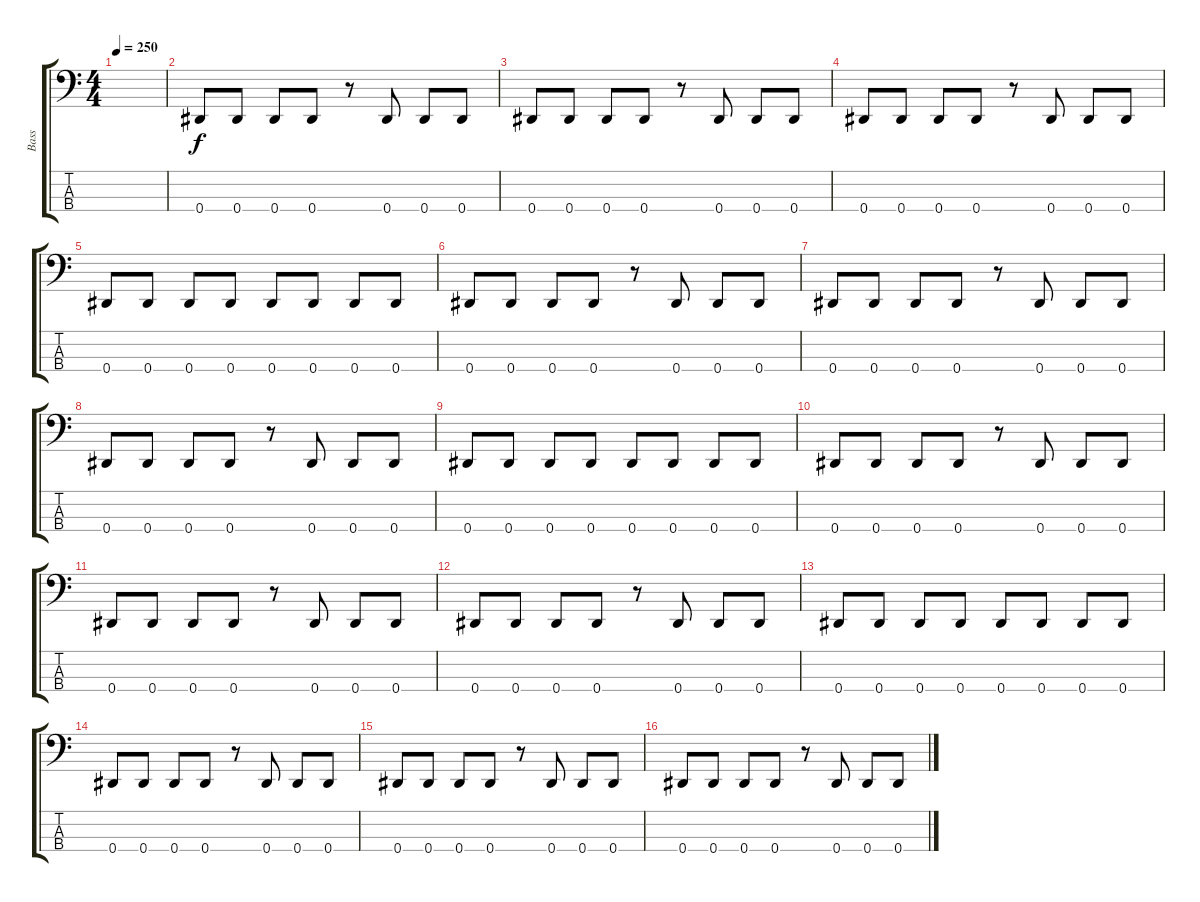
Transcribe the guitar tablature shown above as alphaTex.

\track ("Bass" "Bass") {instrument electricbassfinger}
\staff {score tabs}
\tuning (Gb2 Db2 Ab1 Eb1) {hide}
\ts (4 4)
\tempo 250
\clef f4
\ks c
|
0.4.8 0.4.8 0.4.8 0.4.8 r.8 0.4.8 0.4.8 0.4.8 |
0.4.8 0.4.8 0.4.8 0.4.8 r.8 0.4.8 0.4.8 0.4.8 |
0.4.8 0.4.8 0.4.8 0.4.8 r.8 0.4.8 0.4.8 0.4.8 |
0.4.8 0.4.8 0.4.8 0.4.8 0.4.8 0.4.8 0.4.8 0.4.8 |
0.4.8 0.4.8 0.4.8 0.4.8 r.8 0.4.8 0.4.8 0.4.8 |
0.4.8 0.4.8 0.4.8 0.4.8 r.8 0.4.8 0.4.8 0.4.8 |
0.4.8 0.4.8 0.4.8 0.4.8 r.8 0.4.8 0.4.8 0.4.8 |
0.4.8 0.4.8 0.4.8 0.4.8 0.4.8 0.4.8 0.4.8 0.4.8 |
0.4.8 0.4.8 0.4.8 0.4.8 r.8 0.4.8 0.4.8 0.4.8 |
0.4.8 0.4.8 0.4.8 0.4.8 r.8 0.4.8 0.4.8 0.4.8 |
0.4.8 0.4.8 0.4.8 0.4.8 r.8 0.4.8 0.4.8 0.4.8 |
0.4.8 0.4.8 0.4.8 0.4.8 0.4.8 0.4.8 0.4.8 0.4.8 |
0.4.8 0.4.8 0.4.8 0.4.8 r.8 0.4.8 0.4.8 0.4.8 |
0.4.8 0.4.8 0.4.8 0.4.8 r.8 0.4.8 0.4.8 0.4.8 |
0.4.8 0.4.8 0.4.8 0.4.8 r.8 0.4.8 0.4.8 0.4.8
